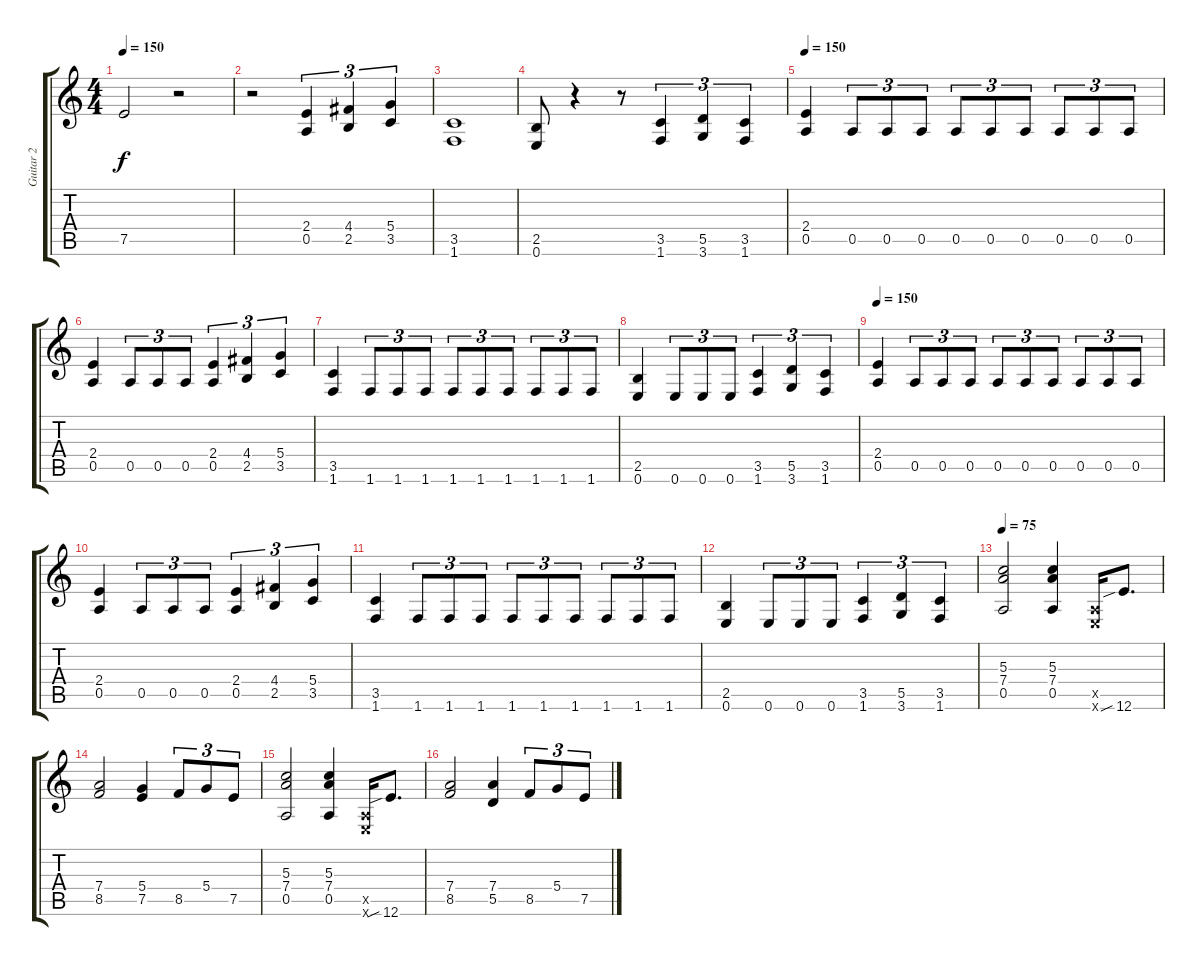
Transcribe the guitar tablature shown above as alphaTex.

\track ("Guitar 2" "Guitar 2") {instrument distortionguitar}
\staff {score tabs}
\tuning (E4 B3 G3 D3 A2 E2) {hide}
\ts (4 4)
\tempo 150
\clef g2
\ks c
7.5.2{dy f} r.2 |
r.2 (2.4 0.5).4{tu (3 2)} (4.4 2.5).4{tu (3 2)} (5.4 3.5).4{tu (3 2)} |
(3.5 1.6).1 |
(2.5 0.6).8 r.4 r.8 (3.5 1.6).4{tu (3 2)} (5.5 3.6).4{tu (3 2)} (3.5 1.6).4{tu (3 2)} |
\tempo 150
(2.4 0.5).4 0.5.8{tu (3 2)} 0.5.8{tu (3 2)} 0.5.8{tu (3 2)} 0.5.8{tu (3 2)} 0.5.8{tu (3 2)} 0.5.8{tu (3 2)} 0.5.8{tu (3 2)} 0.5.8{tu (3 2)} 0.5.8{tu (3 2)} |
(2.4 0.5).4 0.5.8{tu (3 2)} 0.5.8{tu (3 2)} 0.5.8{tu (3 2)} (2.4 0.5).4{tu (3 2)} (4.4 2.5).4{tu (3 2)} (5.4 3.5).4{tu (3 2)} |
(3.5 1.6).4 1.6.8{tu (3 2)} 1.6.8{tu (3 2)} 1.6.8{tu (3 2)} 1.6.8{tu (3 2)} 1.6.8{tu (3 2)} 1.6.8{tu (3 2)} 1.6.8{tu (3 2)} 1.6.8{tu (3 2)} 1.6.8{tu (3 2)} |
(2.5 0.6).4 0.6.8{tu (3 2)} 0.6.8{tu (3 2)} 0.6.8{tu (3 2)} (3.5 1.6).4{tu (3 2)} (5.5 3.6).4{tu (3 2)} (3.5 1.6).4{tu (3 2)} |
\tempo 150
(2.4 0.5).4 0.5.8{tu (3 2)} 0.5.8{tu (3 2)} 0.5.8{tu (3 2)} 0.5.8{tu (3 2)} 0.5.8{tu (3 2)} 0.5.8{tu (3 2)} 0.5.8{tu (3 2)} 0.5.8{tu (3 2)} 0.5.8{tu (3 2)} |
(2.4 0.5).4 0.5.8{tu (3 2)} 0.5.8{tu (3 2)} 0.5.8{tu (3 2)} (2.4 0.5).4{tu (3 2)} (4.4 2.5).4{tu (3 2)} (5.4 3.5).4{tu (3 2)} |
(3.5 1.6).4 1.6.8{tu (3 2)} 1.6.8{tu (3 2)} 1.6.8{tu (3 2)} 1.6.8{tu (3 2)} 1.6.8{tu (3 2)} 1.6.8{tu (3 2)} 1.6.8{tu (3 2)} 1.6.8{tu (3 2)} 1.6.8{tu (3 2)} |
(2.5 0.6).4 0.6.8{tu (3 2)} 0.6.8{tu (3 2)} 0.6.8{tu (3 2)} (3.5 1.6).4{tu (3 2)} (5.5 3.6).4{tu (3 2)} (3.5 1.6).4{tu (3 2)} |
\tempo 90
\tempo 75
(5.3 7.4 0.5).2 (5.3 7.4 0.5).4 (0.5{x} 0.6{x}).16 12.6{sib}.8{d} |
(7.4 8.5).2 (5.4 7.5).4 8.5.8{tu (3 2)} 5.4.8{tu (3 2)} 7.5.8{tu (3 2)} |
(5.3 7.4 0.5).2 (5.3 7.4 0.5).4 (0.5{x} 0.6{x}).16 12.6{sib}.8{d} |
(7.4 8.5).2 (7.4 5.5).4 8.5.8{tu (3 2)} 5.4.8{tu (3 2)} 7.5.8{tu (3 2)}
